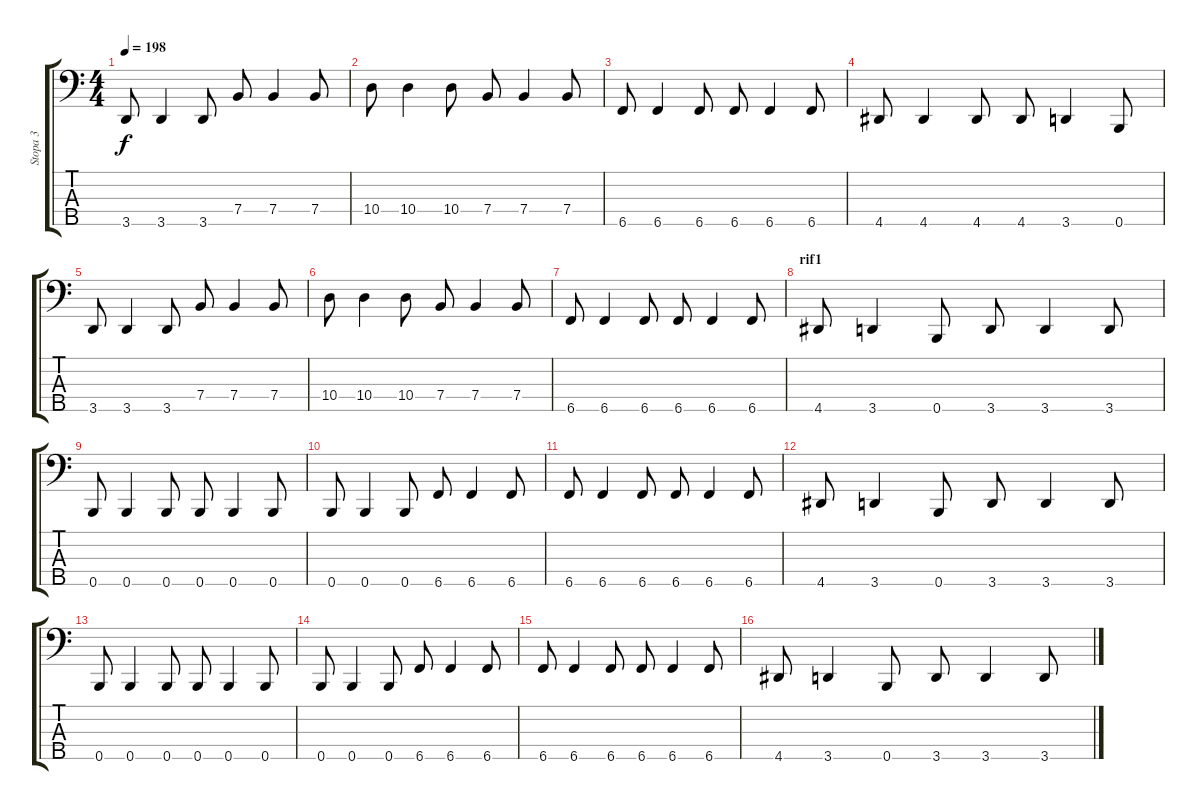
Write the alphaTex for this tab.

\track ("Stopa 3" "Stopa 3") {instrument acousticguitarsteel}
\staff {score tabs}
\tuning (G2 D2 A1 E1 B0) {hide}
\ts (4 4)
\tempo 198
\clef f4
\ks c
3.5.8{dy f} 3.5.4 3.5.8 7.4.8 7.4.4 7.4.8 |
10.4.8 10.4.4 10.4.8 7.4.8 7.4.4 7.4.8 |
6.5.8 6.5.4 6.5.8 6.5.8 6.5.4 6.5.8 |
4.5.8 4.5.4 4.5.8 4.5.8 3.5.4 0.5.8 |
3.5.8 3.5.4 3.5.8 7.4.8 7.4.4 7.4.8 |
10.4.8 10.4.4 10.4.8 7.4.8 7.4.4 7.4.8 |
6.5.8 6.5.4 6.5.8 6.5.8 6.5.4 6.5.8 |
\section ("" "rif1")
4.5.8 3.5.4 0.5.8 3.5.8 3.5.4 3.5.8 |
0.5.8 0.5.4 0.5.8 0.5.8 0.5.4 0.5.8 |
0.5.8 0.5.4 0.5.8 6.5.8 6.5.4 6.5.8 |
6.5.8 6.5.4 6.5.8 6.5.8 6.5.4 6.5.8 |
4.5.8 3.5.4 0.5.8 3.5.8 3.5.4 3.5.8 |
0.5.8 0.5.4 0.5.8 0.5.8 0.5.4 0.5.8 |
0.5.8 0.5.4 0.5.8 6.5.8 6.5.4 6.5.8 |
6.5.8 6.5.4 6.5.8 6.5.8 6.5.4 6.5.8 |
4.5.8 3.5.4 0.5.8 3.5.8 3.5.4 3.5.8
